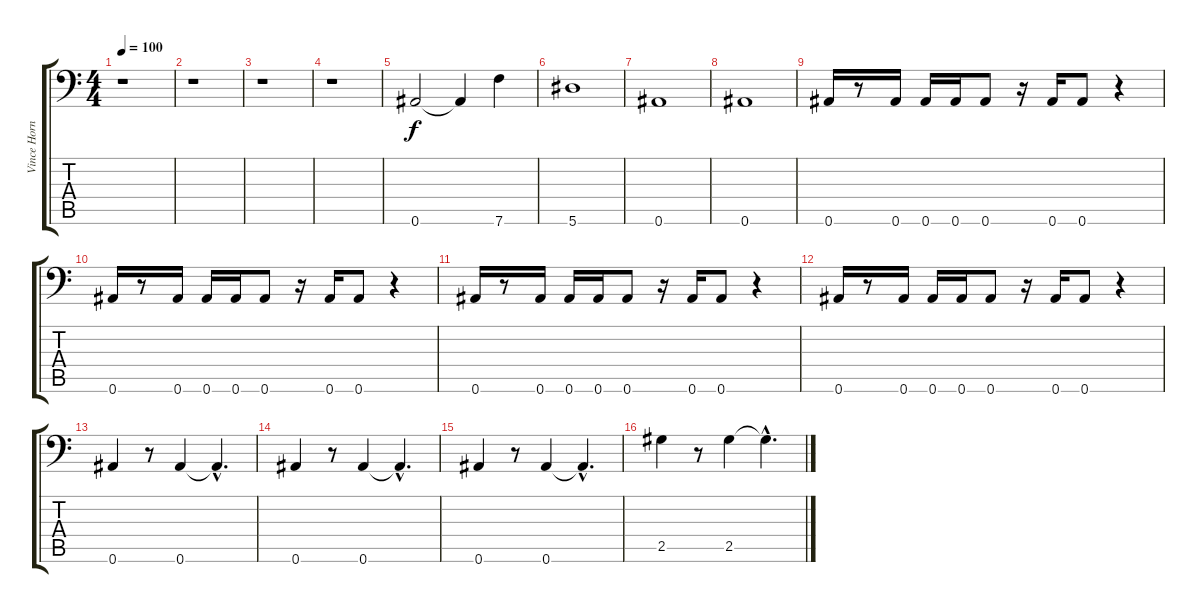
\track ("Vince Hornsby - Bass" "Vince Horn") {instrument electricbasspick}
\staff {score tabs}
\tuning (Db4 Ab3 E3 B2 Gb2 Bb1) {hide}
\ts (4 4)
\tempo 100
\clef f4
\ks c
r.1{dy f instrument electricbasspick} |
r.1 |
r.1 |
r.1 |
0.6.2 0.6{t}.4 7.6.4 |
5.6.1 |
0.6.1 |
0.6.1 |
0.6.16 r.8 0.6.16 0.6.16 0.6.16 0.6.8 r.16 0.6.16 0.6.8 r.4 |
0.6.16 r.8 0.6.16 0.6.16 0.6.16 0.6.8 r.16 0.6.16 0.6.8 r.4 |
0.6.16 r.8 0.6.16 0.6.16 0.6.16 0.6.8 r.16 0.6.16 0.6.8 r.4 |
0.6.16 r.8 0.6.16 0.6.16 0.6.16 0.6.8 r.16 0.6.16 0.6.8 r.4 |
0.6.4 r.8 0.6.4 0.6{hac t}.4{d} |
0.6.4 r.8 0.6.4 0.6{hac t}.4{d} |
0.6.4 r.8 0.6.4 0.6{hac t}.4{d} |
2.5.4 r.8 2.5.4 2.5{hac t}.4{d}
